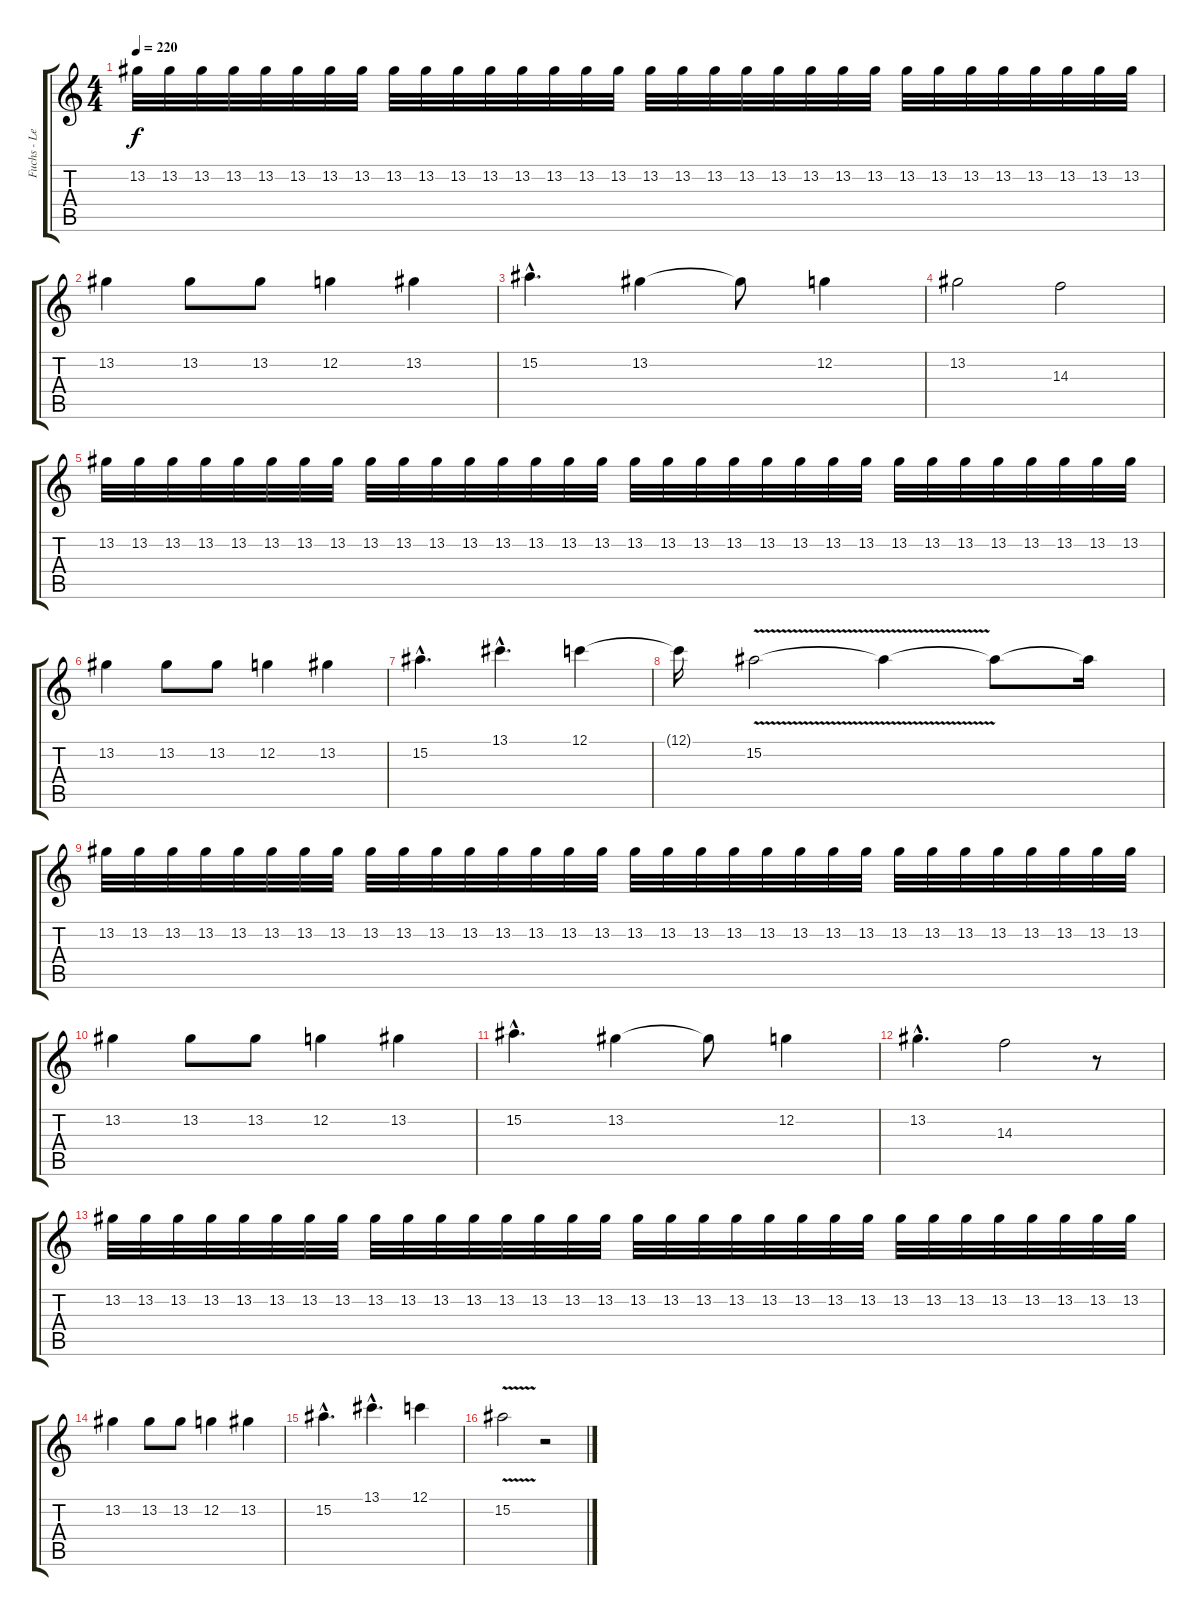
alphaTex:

\track ("Fuchs - Lead Guitar" "Fuchs - Le") {instrument overdrivenguitar}
\staff {score tabs}
\tuning (C4 G3 Eb3 Bb2 F2 C2) {hide}
\ts (4 4)
\tempo 220
\clef g2
\ks c
13.2.32{dy f} 13.2.32 13.2.32 13.2.32 13.2.32 13.2.32 13.2.32 13.2.32 13.2.32 13.2.32 13.2.32 13.2.32 13.2.32 13.2.32 13.2.32 13.2.32 13.2.32 13.2.32 13.2.32 13.2.32 13.2.32 13.2.32 13.2.32 13.2.32 13.2.32 13.2.32 13.2.32 13.2.32 13.2.32 13.2.32 13.2.32 13.2.32 |
13.2.4 13.2.8 13.2.8 12.2.4 13.2.4 |
15.2{hac}.4{d} 13.2.4 13.2{t}.8 12.2.4 |
13.2.2 14.3.2 |
13.2.32 13.2.32 13.2.32 13.2.32 13.2.32 13.2.32 13.2.32 13.2.32 13.2.32 13.2.32 13.2.32 13.2.32 13.2.32 13.2.32 13.2.32 13.2.32 13.2.32 13.2.32 13.2.32 13.2.32 13.2.32 13.2.32 13.2.32 13.2.32 13.2.32 13.2.32 13.2.32 13.2.32 13.2.32 13.2.32 13.2.32 13.2.32 |
13.2.4 13.2.8 13.2.8 12.2.4 13.2.4 |
15.2{hac}.4{d} 13.1{hac}.4{d} 12.1.4 |
12.1{t}.16 15.2{v}.2 15.2{t}.4 15.2{t}.8 15.2{t}.16 |
13.2.32 13.2.32 13.2.32 13.2.32 13.2.32 13.2.32 13.2.32 13.2.32 13.2.32 13.2.32 13.2.32 13.2.32 13.2.32 13.2.32 13.2.32 13.2.32 13.2.32 13.2.32 13.2.32 13.2.32 13.2.32 13.2.32 13.2.32 13.2.32 13.2.32 13.2.32 13.2.32 13.2.32 13.2.32 13.2.32 13.2.32 13.2.32 |
13.2.4 13.2.8 13.2.8 12.2.4 13.2.4 |
15.2{hac}.4{d} 13.2.4 13.2{t}.8 12.2.4 |
13.2{hac}.4{d} 14.3.2 r.8 |
13.2.32 13.2.32 13.2.32 13.2.32 13.2.32 13.2.32 13.2.32 13.2.32 13.2.32 13.2.32 13.2.32 13.2.32 13.2.32 13.2.32 13.2.32 13.2.32 13.2.32 13.2.32 13.2.32 13.2.32 13.2.32 13.2.32 13.2.32 13.2.32 13.2.32 13.2.32 13.2.32 13.2.32 13.2.32 13.2.32 13.2.32 13.2.32 |
13.2.4 13.2.8 13.2.8 12.2.4 13.2.4 |
15.2{hac}.4{d} 13.1{hac}.4{d} 12.1.4 |
15.2{v}.2 r.2
